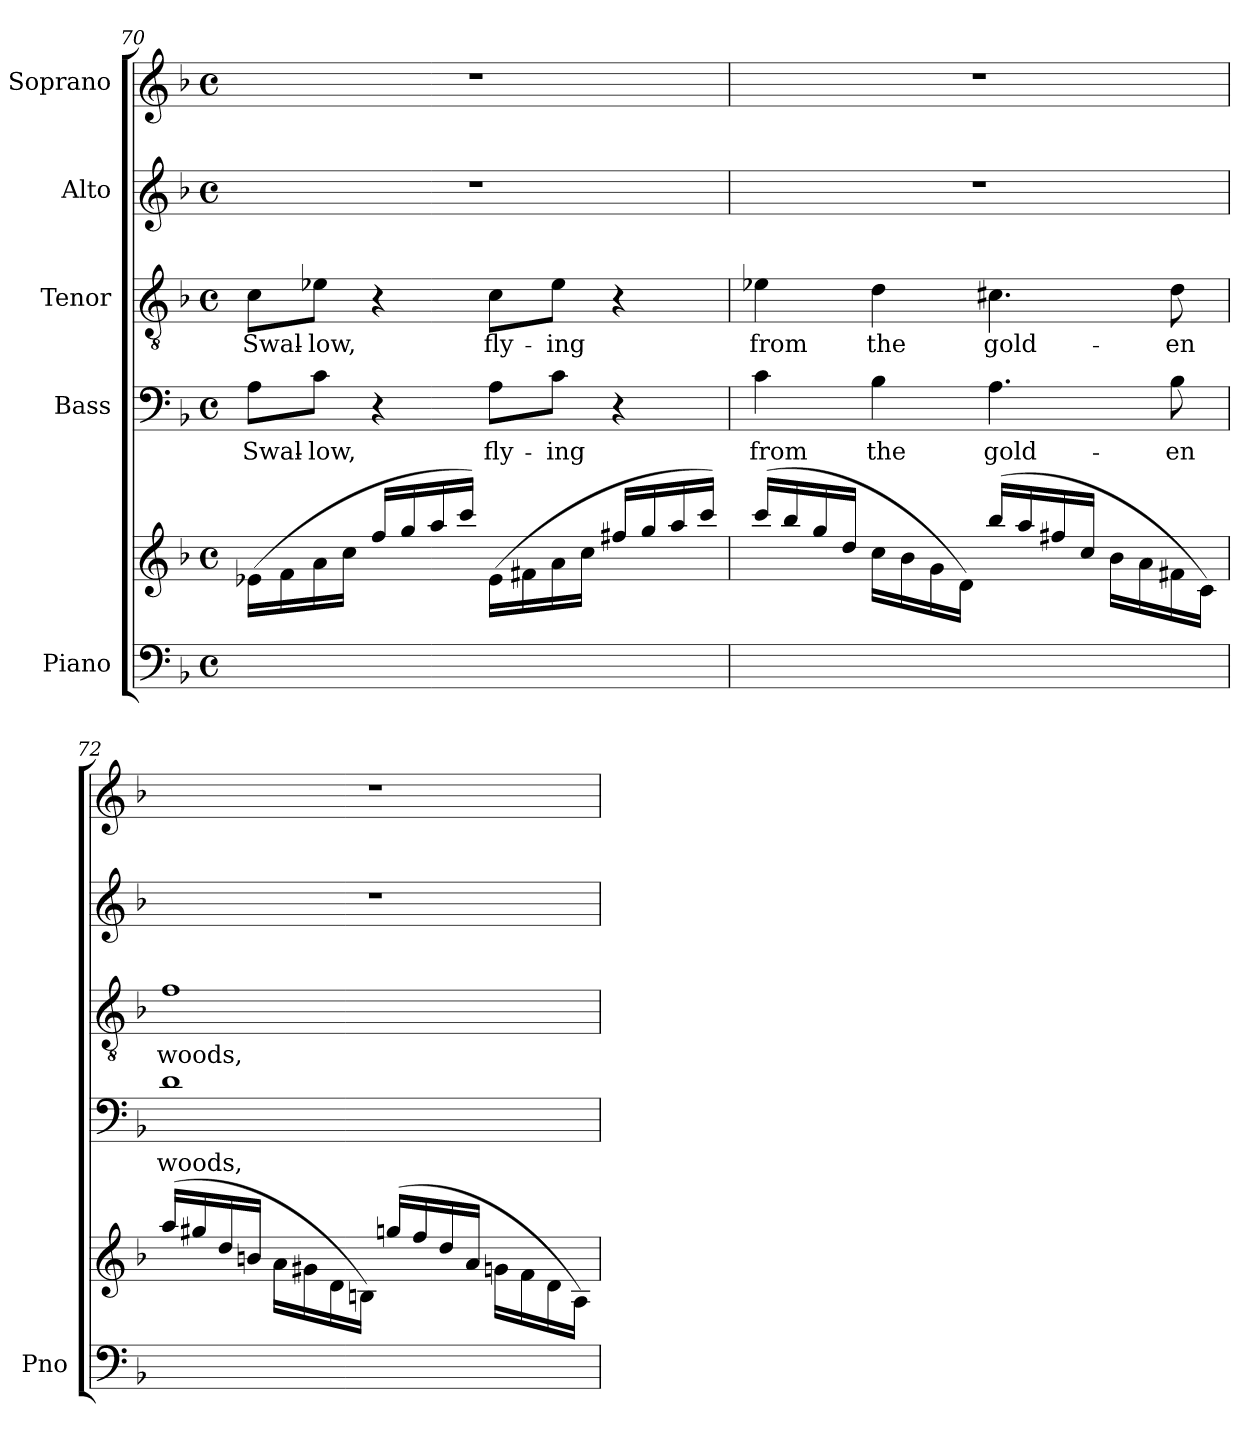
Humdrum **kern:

**kern	**kern	**kern	**text	**kern	**text	**kern	**kern
*part5	*part5	*part4	*part4	*part3	*part3	*part2	*part1
*staff6	*staff5	*staff4	*staff4	*staff3	*staff3	*staff2	*staff1
*I"Piano	*	*I"Bass	*	*I"Tenor	*	*I"Alto	*I"Soprano
*I'Pno	*	*	*	*	*	*	*
*clefF4	*clefG2	*clefF4	*	*clefGv2	*	*clefG2	*clefG2
*k[b-]	*k[b-]	*k[b-]	*	*k[b-]	*	*k[b-]	*k[b-]
*M4/4	*M4/4	*M4/4	*	*M4/4	*	*M4/4	*M4/4
*met(c)	*met(c)	*met(c)	*	*met(c)	*	*met(c)	*met(c)
=70	=70	=70	=70	=70	=70	=70	=70
1ryy	(16e-X\LL	8A\L	Swal-	8c\L	Swal-	1r	1r
.	16f\	.	.	.	.	.	.
.	16a\	8c\J	-low,	8e-X\J	-low,	.	.
.	16cc\JJ	.	.	.	.	.	.
.	16ff/LL	4r	.	4r	.	.	.
.	16gg/	.	.	.	.	.	.
.	16aa/	.	.	.	.	.	.
.	16ccc/JJ)	.	.	.	.	.	.
.	(16e-\LL	8A\L	fly-	8c\L	fly-	.	.
.	16f#X\	.	.	.	.	.	.
.	16a\	8c\J	-ing	8e-\J	-ing	.	.
.	16cc\JJ	.	.	.	.	.	.
.	16ff#X/LL	4r	.	4r	.	.	.
.	16gg/	.	.	.	.	.	.
.	16aa/	.	.	.	.	.	.
.	16ccc/JJ)	.	.	.	.	.	.
=71	=71	=71	=71	=71	=71	=71	=71
1ryy	(16ccc/LL	4c\	from	4e-X\	from	1r	1r
.	16bb-/	.	.	.	.	.	.
.	16gg/	.	.	.	.	.	.
.	16dd/JJ	.	.	.	.	.	.
.	16cc\LL	4B-\	the	4d\	the	.	.
.	16b-\	.	.	.	.	.	.
.	16g\	.	.	.	.	.	.
.	16d\JJ)	.	.	.	.	.	.
.	(16bb-/LL	4.A\	gold-	4.c#X\	gold-	.	.
.	16aa/	.	.	.	.	.	.
.	16ff#X/	.	.	.	.	.	.
.	16cc/JJ	.	.	.	.	.	.
.	16b-\LL	.	.	.	.	.	.
.	16a\	.	.	.	.	.	.
.	16f#X\	8B-\	-en	8d\	-en	.	.
.	16c\JJ)	.	.	.	.	.	.
=72	=72	=72	=72	=72	=72	=72	=72
1ryy	(16aa/LL	1d	woods,	1f	woods,	1r	1r
.	16gg#X/	.	.	.	.	.	.
.	16dd/	.	.	.	.	.	.
.	16bn/JJ	.	.	.	.	.	.
.	16a\LL	.	.	.	.	.	.
.	16g#X\	.	.	.	.	.	.
.	16d\	.	.	.	.	.	.
.	16Bn\JJ)	.	.	.	.	.	.
.	(16ggn/LL	.	.	.	.	.	.
.	16ff/	.	.	.	.	.	.
.	16dd/	.	.	.	.	.	.
.	16a/JJ	.	.	.	.	.	.
.	16gn\LL	.	.	.	.	.	.
.	16f\	.	.	.	.	.	.
.	16d\	.	.	.	.	.	.
.	16A\JJ)	.	.	.	.	.	.
=	=	=	=	=	=	=	=
*-	*-	*-	*-	*-	*-	*-	*-
